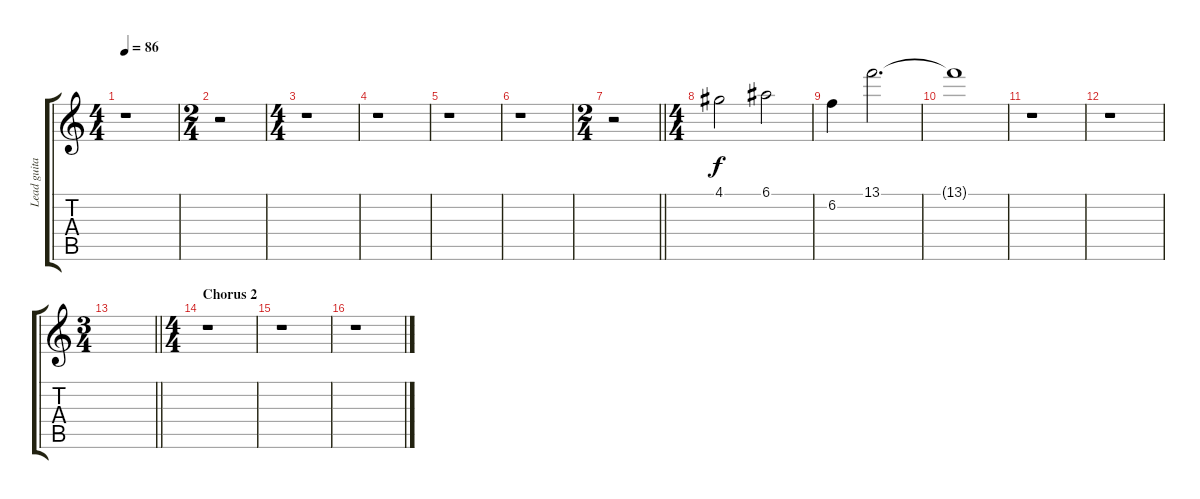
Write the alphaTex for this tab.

\track ("Lead guitar" "Lead guita") {instrument distortionguitar}
\staff {score tabs}
\tuning (E4 B3 G3 D3 A2 E2) {hide}
\ts (4 4)
\tempo 86
\clef g2
\ks c
r.1{dy f} |
\ts (2 4)
r.2 |
\ts (4 4)
r.1 |
r.1 |
r.1 |
r.1 |
\ts (2 4)
\barLineRight lightlight
r.2 |
\ts (4 4)
4.1.2 6.1.2 |
6.2.4 13.1.2{d} |
13.1{t}.1 |
r.1 |
r.1 |
\ts (3 4)
\barLineRight lightlight
|
\ts (4 4)
\section ("" "Chorus 2")
r.1 |
r.1 |
r.1
